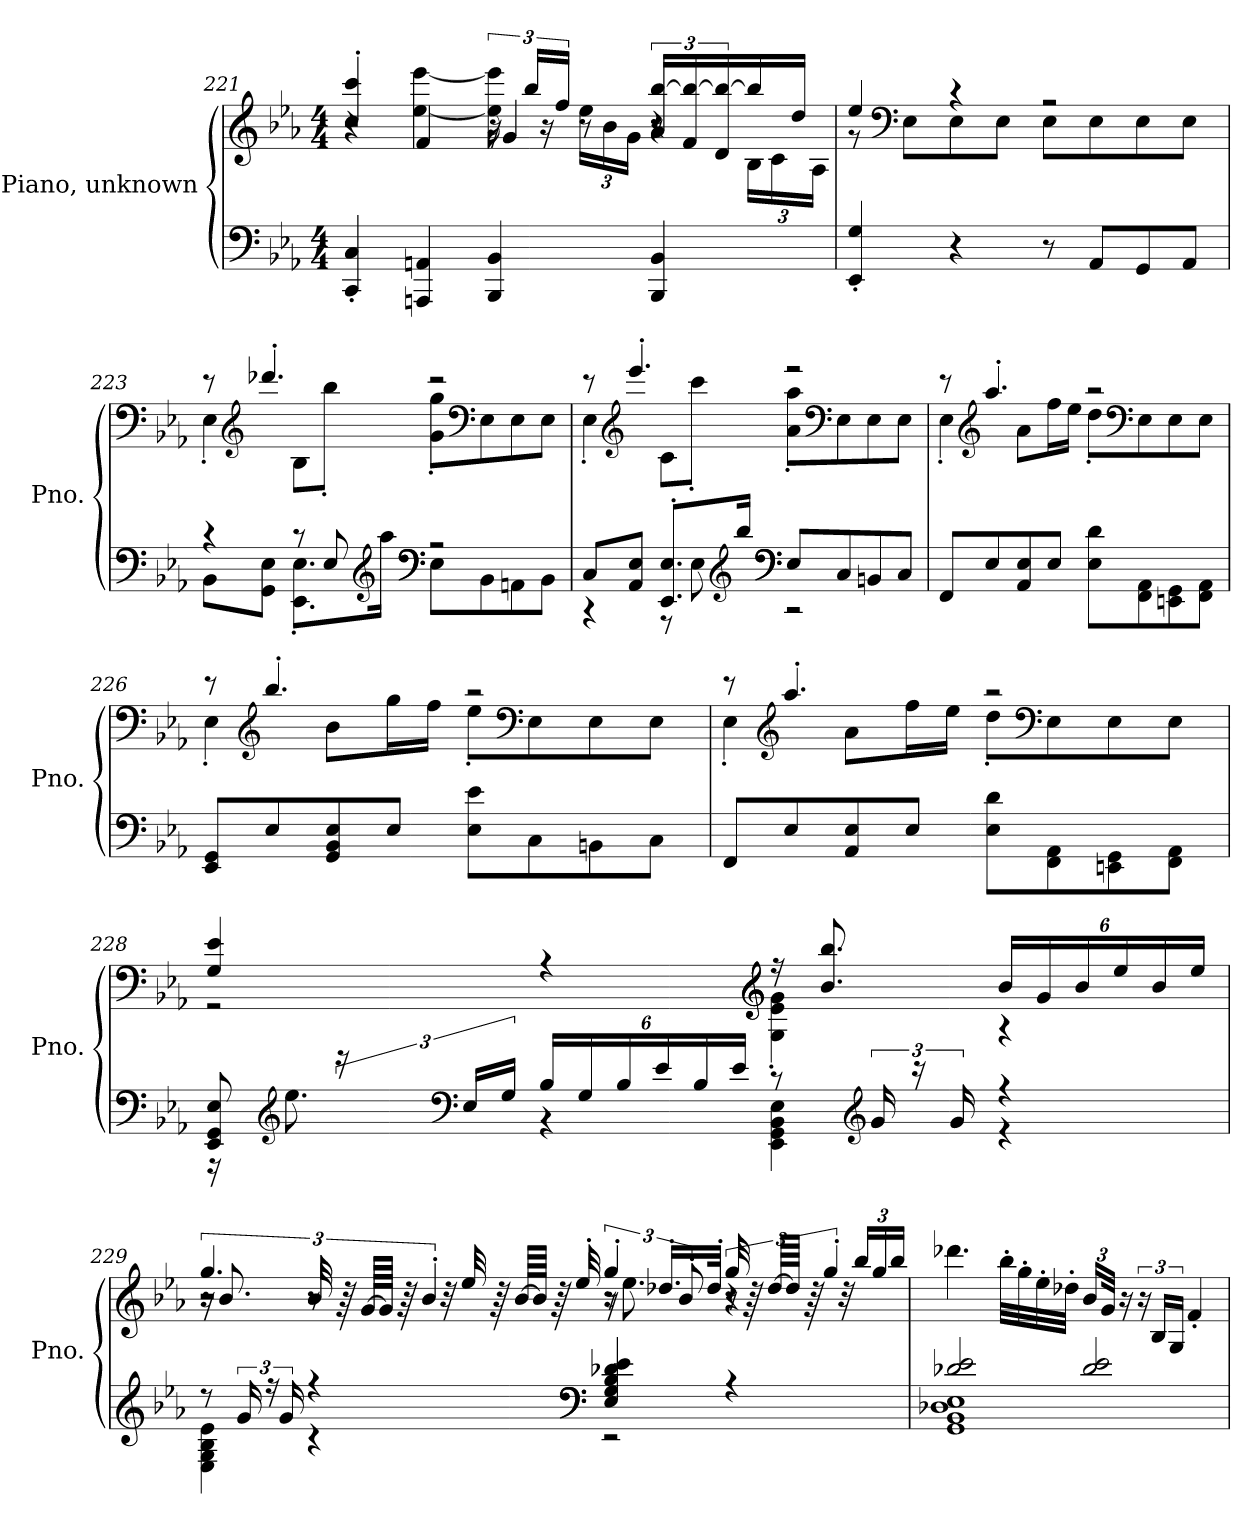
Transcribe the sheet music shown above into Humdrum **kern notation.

**kern	**kern
*part1	*part1
*staff2	*staff1
*I"Piano, unknown	*
*I'Pno.	*
!!LO:LB:g=z
*clefF4	*clefG2
*k[b-e-a-]	*k[b-e-a-]
*M4/4	*M4/4
=221	=221
*	*^
*	*	*^
4CC/' 4C/'	4cc/' 4ccc/'	4r	2r
4AAAn/ 4AAn/	4f/	[4ee-\ [4eee-\	.
4BBB-/ 4BB-/	24r	16ee-\] 16eee-\]	4g/
.	24bb-/LL	.	.
.	.	16r	.
.	24ff/JJ	.	.
*	*	*Xbrackettup	*
.	8r	24ee-\LL	.
.	.	24b-\	.
.	.	24g\JJ	.
4BBB-/ 4BB-/	24a-/ [24bb-/LL	8r	4r
.	24f/ 24bb-/_	.	.
.	24d/ 24bb-/_	.	.
.	16bb-/]	24B-\LL	.
.	.	24c\	.
.	16dd/JJ	.	.
.	.	24A-\JJ	.
*	*	*v	*v
=222	=222	=222
4EE-/' 4G/'	4ee-/	8r
*	*clefF4	*
.	.	8E-\L
4r	4r	8E-\
.	.	8E-\J
8r	2r	8E-\L
8AA-/L	.	8E-\
8GG/	.	8E-\
8AA-/J	.	8E-\J
!!LO:LB:g=z	!!
=223	=223	=223
*^	*	*
4r	8BB-\L	8r	4E-'\
*	*	*clefG2	*
.	8GG\ 8E-\J	4.ddd-X'/	.
8r	8.EE-\' 8.E-\'L	.	8B-\L
8E-/	.	.	8bb-'\J
*clefG2	*	*	*
.	16aa-\Jk	.	.
*clefF4	*	*	*
2r	8E-\L	2r	8g\' 8gg\'L
*	*	*clefF4	*
.	8BB-\	.	8E-\
.	8AAn\	.	8E-\
.	8BB-\J	.	8E-\J
=224	=224	=224	=224
8C/L	4r	8r	4E-'\
*	*	*clefG2	*
8AA-/ 8E-/J	.	4.eee-'/	.
8.EE-/' 8.E-/'L	8r	.	8c\L
.	8E-\	.	8ccc'\J
*clefG2	*	*	*
16bb-/Jk	.	.	.
*clefF4	*	*	*
8E-/L	2r	2r	8a-\' 8aa-\'L
*	*	*clefF4	*
8C/	.	.	8E-\
8BBn/	.	.	8E-\
8C/J	.	.	8E-\J
*v	*v	*	*
!!LO:LB:g=z	!!
=225	=225	=225
8FF/L	8r	4E-'\
*	*clefG2	*
8E-/	4.aa-'/	.
8AA-/ 8E-/	.	8a-\L
8E-/J	.	16ff\L
.	.	16ee-\JJ
8E-\ 8d\L	2r	8dd'\L
*	*clefF4	*
8FF\ 8AA-\	.	8E-\
8EEn\ 8GG\	.	8E-\
8FF\ 8AA-\J	.	8E-\J
=226	=226	=226
8EE-/ 8GG/L	8r	4E-'\
*	*clefG2	*
8E-/	4.bb-'/	.
8GG/ 8BB-/ 8E-/	.	8b-\L
8E-/J	.	16gg\L
.	.	16ff\JJ
8E-\ 8e-\L	2r	8ee-'\L
*	*clefF4	*
8C\	.	8E-\
8BBn\	.	8E-\
8C\J	.	8E-\J
=227	=227	=227
8FF/L	8r	4E-'\
*	*clefG2	*
8E-/	4.aa-'/	.
8AA-/ 8E-/	.	8a-\L
8E-/J	.	16ff\L
.	.	16ee-\JJ
8E-\ 8d\L	2r	8dd'\L
*	*clefF4	*
8FF\ 8AA-\	.	8E-\
8EEn\ 8GG\	.	8E-\
8FF\ 8AA-\J	.	8E-\J
!!LO:PB:g=z	!!
=228	=228	=228
*^	*	*
8EE-/ 8GG/ 8E-/	16r	4G/ 4e-/	2r
*clefG2	*	*	*
.	8.ee-\	.	.
24r	.	.	.
*clefF4	*	*	*
24E-/LL	.	.	.
24G/JJ	.	.	.
*Xbrackettup	*	*	*
24B-/LL	4r	4r	.
24G/	.	.	.
24B-/	.	.	.
24e-/	.	.	.
24B-/	.	.	.
24e-/JJ	.	.	.
*	*	*clefG2	*
8r	4EE-\ 4GG\ 4BB-\ 4E-\	16r	4G\' 4e-\' 4g\'
.	.	8.b-/ 8.bb-/	.
*clefG2	*	*	*
*brackettup	*	*	*
24g/	.	.	.
24r	.	.	.
24g/	.	.	.
4r	4r	24b-/LL	4r
.	.	24g/	.
.	.	24b-/	.
.	.	24ee-/	.
.	.	24b-/	.
.	.	24ee-/JJ	.
*	*	*v	*v
!!LO:LB:g=z
=229	=229	=229
*	*	*brackettup
*	*	*^
*	*	*	*^
8r	4E-\ 4G\ 4B-\ 4e-\	6.gg/	2r	16r
.	.	.	.	8.b-/
24g/	.	.	.	.
24r	.	.	.	.
24g/	.	.	.	.
4r	4r	12r	.	32b-/
.	.	.	.	64r
.	.	.	.	[64g/LLLL
.	.	.	.	64g/JJJJ]
.	.	.	.	64r
.	.	6b-'/	.	.
.	.	.	.	32r
.	.	.	.	32ee-/
.	.	.	.	64r
.	.	.	.	[64b-/LLLL
.	.	.	.	64b-/JJJJ]
.	.	.	.	64r
.	.	.	.	32ee-'/
*clefF4	*	*	*	*
4E-/ 4G/ 4B-/ 4d-X/ 4e-/	2r	6gg'/	16r	8r
.	.	.	8.ee-\	.
.	.	.	.	16.dd-X'/LL
.	.	12b-'/	.	.
.	.	.	.	32dd-'/JJk
4r	.	12r	4r	32gg/
.	.	.	.	64r
.	.	.	.	[64dd-/LLLL
.	.	.	.	64dd-/JJJJ]
.	.	.	.	64r
.	.	6gg'/	.	.
.	.	.	.	32r
*	*	*	*	*Xbrackettup
.	.	.	.	24bb-/LL
.	.	.	.	24gg/
.	.	.	.	24bb-/JJ
*	*	*v	*v	*v
!!LO:LB:g=z
=230	=230	=230
2d-X/ 2e-/	1GG 1BB- 1D-X 1E-	4.ddd-X\
.	.	32bb-'\LLL
.	.	32gg'\
.	.	32ee-'\
.	.	32dd-X'\JJJ
2d-/ 2e-/	.	24b-/LL
.	.	48g/JJk
.	.	16r
*	*	*brackettup
.	.	24r
.	.	24B-/LL
.	.	24G/JJ
.	.	4f'/
*v	*v	*
=	=
*-	*-
